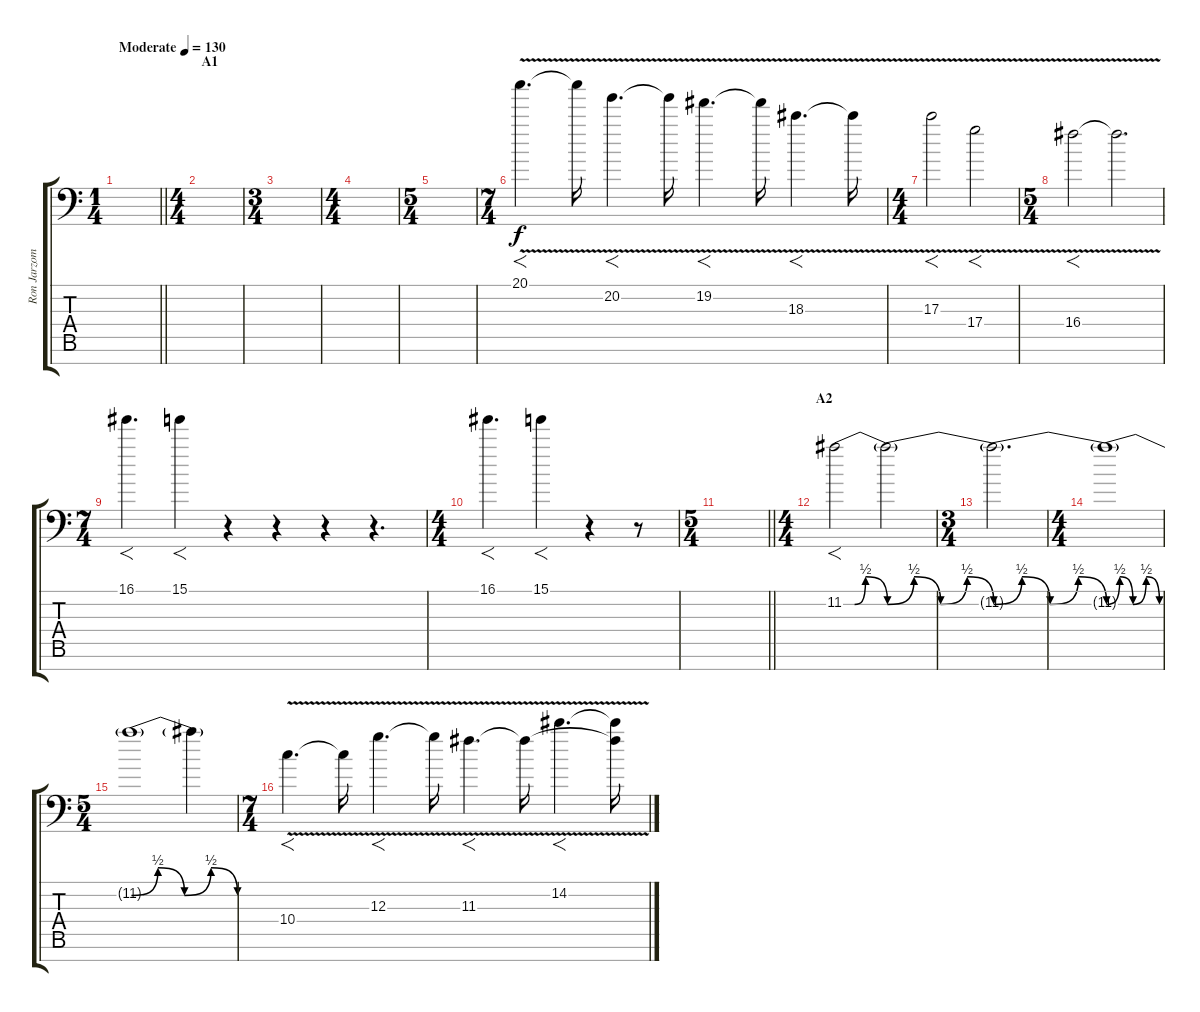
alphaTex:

\track ("Ron Jarzombek Lead 3" "Ron Jarzom") {instrument distortionguitar}
\staff {score tabs}
\tuning (E4 B3 G3 D3 A2 E2 A1) {hide}
\ts (1 4)
\tempo (130 "Moderate")
\clef f4
\barLineRight lightlight
\ks c
|
\ts (4 4)
\section ("" "A1")
|
\ts (3 4)
|
\ts (4 4)
|
\ts (5 4)
|
\ts (7 4)
20.1{v}.4{f d} 20.1{t}.16 20.2{v}.4{f d} 20.2{t}.16 19.2{v}.4{f d} 19.2{t}.16 18.3{v}.4{f d} 18.3{t}.16 |
\ts (4 4)
17.3{v}.2{f} 17.4{v}.2{f} |
\ts (5 4)
16.4{v}.2{f} 16.4{t}.2{d} |
\ts (7 4)
16.1.4{f d} 15.1.4{f} r.4 r.4 r.4 r.4{d} |
\ts (4 4)
16.1.4{f d} 15.1.4{f} r.4 r.8 |
\ts (5 4)
\barLineRight lightlight
|
\ts (4 4)
\section ("" "A2")
11.2{be (custom 0 0 15 0 30 2 60 0)}.2{f} 11.2{be (custom 0 0 15 2 30 0 45 2 60 0) t}.2 |
\ts (3 4)
11.2{be (custom 0 0 15 2 30 0 45 2 60 0) t}.2{d} |
\ts (4 4)
11.2{be (custom 0 0 15 2 30 0 45 2 60 0) t}.1 |
\ts (5 4)
11.2{be (custom 0 0 15 2 30 0 45 2 60 0) t}.1 11.2{t}.4 |
\ts (7 4)
10.4{v}.4{f d} 10.4{t}.16 12.3{v}.4{f d} 12.3{t}.16 11.3{v}.4{f d} 11.3{t}.16 14.2{v}.4{f d} (14.2{t} 11.3{t}).16
